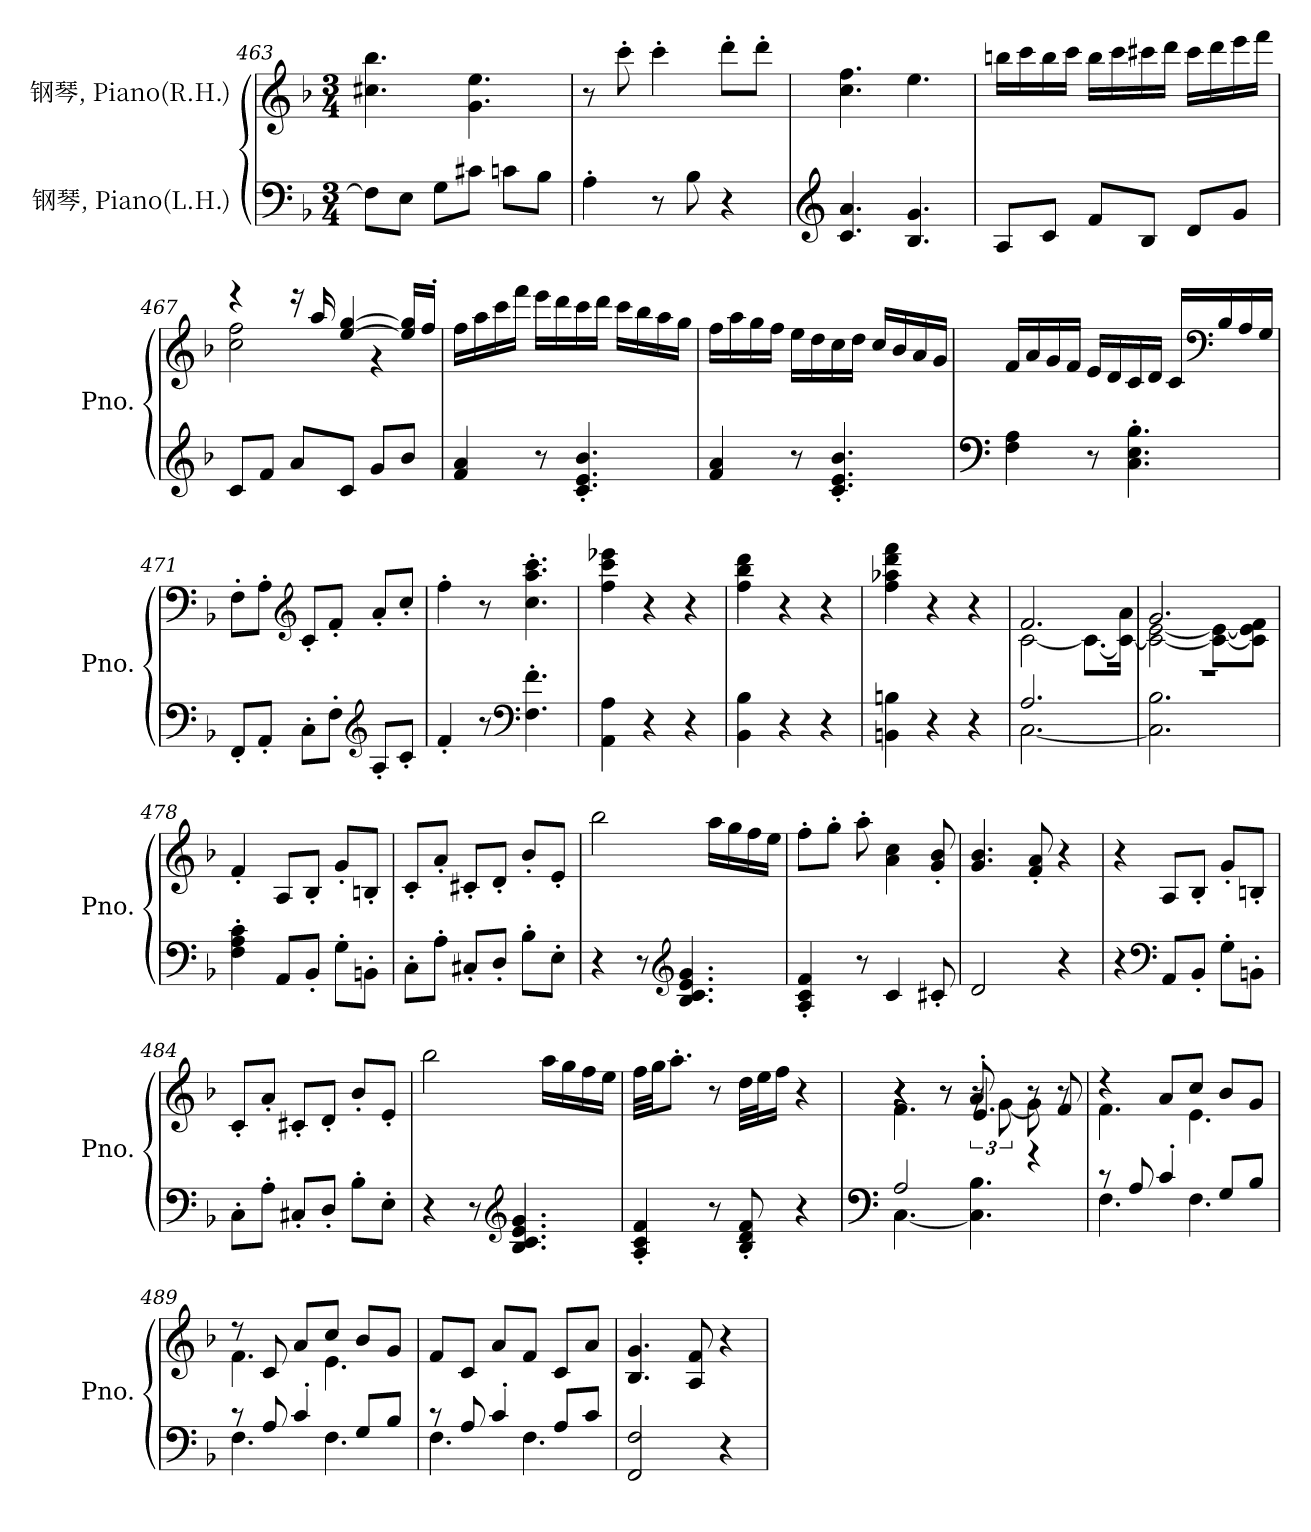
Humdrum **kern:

**kern	**kern
*part2	*part1
*staff2	*staff1
*I"钢琴, Piano(L.H.)	*I"钢琴, Piano(R.H.)
*I'Pno.	*I'Pno.
*clefF4	*clefG2
*k[b-]	*k[b-]
*M3/4	*M3/4
*MM121	*MM121
=463	=463
8F\L]	4.cc#X\ 4.bb-\
8E\J	.
8G\L	.
*	*MM115
8c#X\J	4.g\ 4.ee\
8cn\L	.
8B-\J	.
=464	=464
*	*MM121
4A'\	8r
*	*MM126
.	8ccc'\
*	*MM130
8r	4ccc'\
8B-\	.
*	*MM130
4r	8ddd'\L
*	*MM111
.	8ddd'\J
=465	=465
*clefG2	*
*	*MM121
4.c/ 4.a/	4.cc\ 4.ff\
*	*MM126
4.B-/ 4.g/	4.ee\
!!LO:LB:g=z
=466	=466
*	*MM121
8A/L	16bbn\LL
*	*MM130
.	16ccc\
*	*MM134
8c/J	16bb\
.	16ccc\JJ
*	*MM126
8f/L	16bb\LL
.	16ccc\
*	*MM130
8B-/J	16ccc#X\
.	16ddd\JJ
*	*MM134
8d/L	16ccc#\LL
.	16ddd\
*	*MM126
8g/J	16eee\
.	16fff\JJ
=467	=467
*	*MM130
*	*^
8c/L	4r	2cc\ 2ff\
8f/J	.	.
*	*MM126	*
8a/L	16r	.
.	16aa/	.
*	*MM130	*
8c/J	[4ee/ [4gg/	.
*	*MM121	*
8g/L	.	4r
*	*MM111	*
8b-/J	16ee/] 16gg/]LL	.
.	16ff'/JJ	.
*	*v	*v
=468	=468
*	*MM115
4f/ 4a/	16ff\LL
*	*MM130
.	16aa\
*	*MM134
.	16ccc\
.	16fff\JJ
*	*MM130
8r	16eee\LL
.	16ddd\
*	*MM134
4.c/' 4.e/' 4.b-/'	16ccc\
.	16ddd\JJ
*	*MM138
.	16ccc\LL
.	16bb-\
*	*MM130
.	16aa\
.	16gg\JJ
!!LO:LB:g=z
=469	=469
*	*MM134
4f/ 4a/	16ff\LL
.	16aa\
*	*MM138
.	16gg\
.	16ff\JJ
*	*MM130
8r	16ee\LL
.	16dd\
*	*MM134
4.c/' 4.e/' 4.b-/'	16cc\
.	16dd\JJ
*	*MM130
.	16cc/LL
.	16b-/
*	*MM126
.	16a/
.	16g/JJ
=470	=470
*clefF4	*
*	*MM130
4F\ 4A\	16f/LL
.	16a/
*	*MM134
.	16g/
.	16f/JJ
*	*MM126
8r	16e/LL
.	16d/
*	*MM130
4.C\' 4.E\' 4.B-\'	16c/
.	16d/JJ
*	*MM121
.	16c/LL
*	*clefF4
.	16B-/
*	*MM126
.	16A/
*	*MM111
.	16G/JJ
=471	=471
*	*MM130
8FF'/L	8F'\L
*	*MM134
8AA'/J	8A'\J
*	*clefG2
*	*MM126
8C'\L	8c'/L
*	*MM130
8F'\J	8f'/J
*clefG2	*
*	*MM121
8A'/L	8a'/L
*	*MM126
8c'/J	8cc'/J
=472	=472
*	*MM126
4f'/	4ff'\
*	*MM115
8r	8r
*clefF4	*
*	*MM119
4.F\' 4.f\'	4.cc\' 4.aa\' 4.ccc\'
!!LO:LB:g=z
=473	=473
*	*MM115
4AA\ 4A\	4ff\ 4ccc\ 4eee-X\
*	*MM126
4r	4r
4r	4r
=474	=474
*	*MM138
4BB-\ 4B-\	4ff\ 4bb-\ 4ddd\
4r	4r
4r	4r
=475	=475
*	*MM130
4BBn\ 4Bn\	4ff\ 4aa-X\ 4ddd\ 4fff\
4r	4r
4r	4r
=476	=476
*	*MM138
*^	*^
2.A/	[2.C\	2.f/	[2c\
.	.	.	8.c\L_
*	*	*MM121	*
.	.	.	16c\_ 16a\Jk
=477	=477	=477	=477
*	*	*MM134	*
2.r	2.C\] 2.B-\	2.g/	2c\_ [2e\
.	.	.	8c\_ 8e\_L
*	*	*MM115	*
.	.	.	8c\] 8e\] 8f\J
*v	*v	*	*
*	*v	*v
=478	=478
*	*MM126
4F\' 4A\' 4c\'	4f'/
*	*MM126
8AA/L	8A/L
*	*MM121
8BB-'/J	8B-'/J
*	*MM134
8G'\L	8g'/L
*	*MM126
8BBn'\J	8Bn'/J
=479	=479
*	*MM130
8C'\L	8c'/L
*	*MM138
8A'\J	8a'/J
*	*MM126
8C#X'/L	8c#X'/L
*	*MM130
8D'/J	8d'/J
*	*MM134
8B-'\L	8b-'/L
*	*MM84
8E'\J	8e'/J
!!LO:LB:g=z
=480	=480
*	*MM126
4r	2bb-\
8r	.
*clefG2	*
4.B-/ 4.c/ 4.e/ 4.g/	.
*	*MM130
.	16aa\LL
*	*MM138
.	16gg\
*	*MM134
.	16ff\
*	*MM126
.	16ee\JJ
=481	=481
*	*MM130
4A/' 4c/' 4f/'	8ff'\L
*	*MM121
.	8gg'\J
*	*MM105
8r	8aa'\
*	*MM130
4c/	4a\ 4cc\
*	*MM121
8c#X'/	8g/' 8b-/'
=482	=482
*	*MM111
2d/	4.g/ 4.b-/
*	*MM115
.	8f/' 8a/'
*	*MM126
4r	4r
=483	=483
*	*MM132
4r	4r
*clefF4	*
*	*MM126
8AA/L	8A/L
*	*MM121
8BB-'/J	8B-'/J
*	*MM134
8G'\L	8g'/L
*	*MM126
8BBn'\J	8Bn'/J
=484	=484
*	*MM130
8C'\L	8c'/L
*	*MM138
8A'\J	8a'/J
*	*MM126
8C#X'/L	8c#X'/L
*	*MM130
8D'/J	8d'/J
*	*MM134
8B-'\L	8b-'/L
*	*MM84
8E'\J	8e'/J
!!LO:LB:g=z
=485	=485
*	*MM126
4r	2bb-\
8r	.
*clefG2	*
4.B-/ 4.c/ 4.e/ 4.g/	.
*	*MM130
.	16aa\LL
*	*MM134
.	16gg\
*	*MM130
.	16ff\
*	*MM121
.	16ee\JJ
=486	=486
*	*MM84
4A/' 4c/' 4f/'	32ff\LLL
*	*MM101
.	32gg\JJ
*	*MM130
.	8.aa'\J
8r	8r
*	*MM90
8B-/' 8d/' 8f/'	32dd\LLL
*	*MM105
.	32ee\J
*	*MM130
.	16ff\JJ
*	*MM126
4r	4r
=487	=487
*clefF4	*
*	*MM121
*^	*^
*	*	*	*^
2A/	[4.C\	4r	4.f\	4r
.	.	8r	.	8r
*	*	*MM105	*	*
.	4.C\] 4.B-\	8a'/	24r	4.e/
*	*	*MM115	*	*
.	.	.	[12g\	.
4r	.	8r	8g\]	.
*	*	*MM105	*	*
.	.	8f/	8r	.
*	*	*v	*v	*v
=488	=488	=488
*	*	*MM126
*	*	*^
8r	4.F\	4r	4.f\
8A/	.	.	.
*	*	*MM134	*
4c'/	.	8a/L	.
*	*	*MM126	*
.	4.F\	8cc/J	4.e\
*	*	*MM130	*
8G/L	.	8b-/L	.
*	*	*MM121	*
8B-/J	.	8g/J	.
=489	=489	=489	=489
*	*	*MM126	*
8r	4.F\	8r	4.f\
*	*	*MM130	*
8A/	.	8c/	.
*	*	*MM121	*
4c'/	.	8a/L	.
*	*	*MM126	*
.	4.F\	8cc/J	4.e\
*	*	*MM121	*
8G/L	.	8b-/L	.
*	*	*MM115	*
8B-/J	.	8g/J	.
*	*	*v	*v
!!LO:PB:g=z
=490	=490	=490
*	*	*MM119
8r	4.F\	8f/L
*	*	*MM124
8A/	.	8c/J
*	*	*MM111
4c'/	.	8a/L
*	*	*MM115
.	4.F\	8f/J
*	*	*MM105
8A/L	.	8c/L
*	*	*MM84
8c/J	.	8a/J
*v	*v	*
=491	=491
*	*MM94
2FF/ 2F/	4.B-/ 4.g/
*	*MM101
.	8A/ 8f/
*	*MM84
4r	4r
=	=
*-	*-
